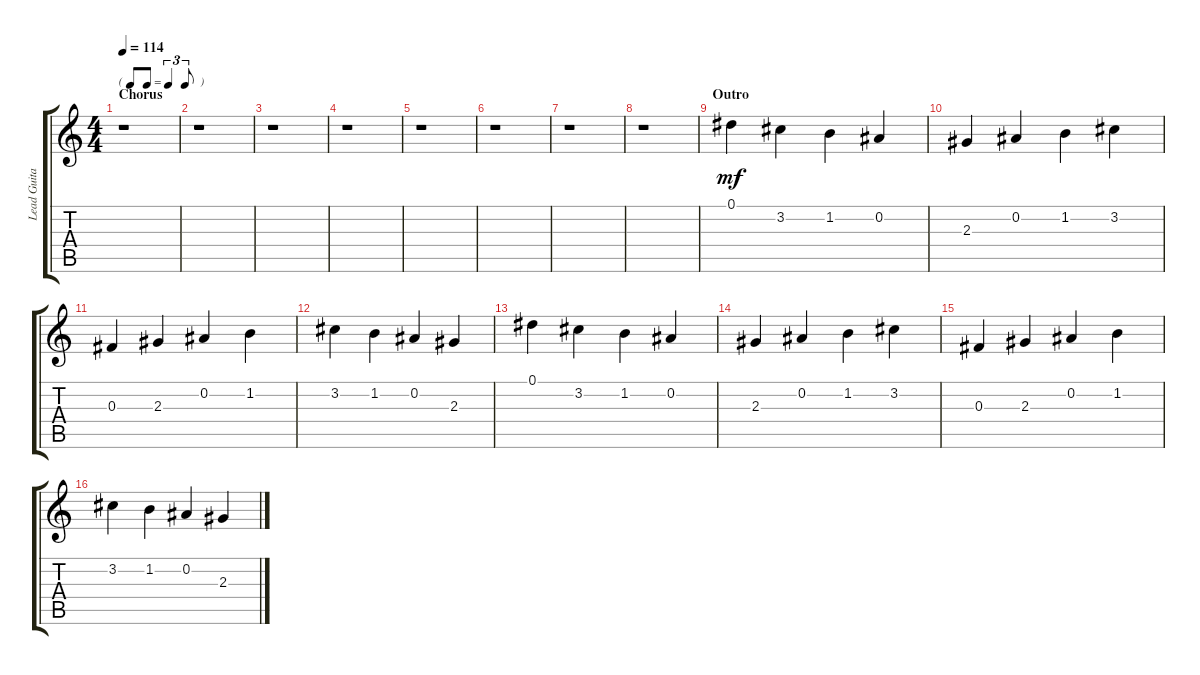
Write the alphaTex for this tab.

\track ("Lead Guitar 1" "Lead Guita") {instrument acousticguitarsteel}
\staff {score tabs}
\tuning (Eb4 Bb3 Gb3 Db3 Ab2 Eb2) {hide}
\ts (4 4)
\tf triplet8th
\section ("" "Chorus")
\tempo 114
\clef g2
\ks c
r.1{dy mf} |
r.1 |
r.1 |
r.1 |
r.1 |
r.1 |
r.1 |
r.1 |
\section ("" "Outro")
0.1.4 3.2.4 1.2.4 0.2.4 |
2.3.4 0.2.4 1.2.4 3.2.4 |
0.3.4 2.3.4 0.2.4 1.2.4 |
3.2.4 1.2.4 0.2.4 2.3.4 |
0.1.4 3.2.4 1.2.4 0.2.4 |
2.3.4 0.2.4 1.2.4 3.2.4 |
0.3.4 2.3.4 0.2.4 1.2.4 |
3.2.4 1.2.4 0.2.4 2.3.4
